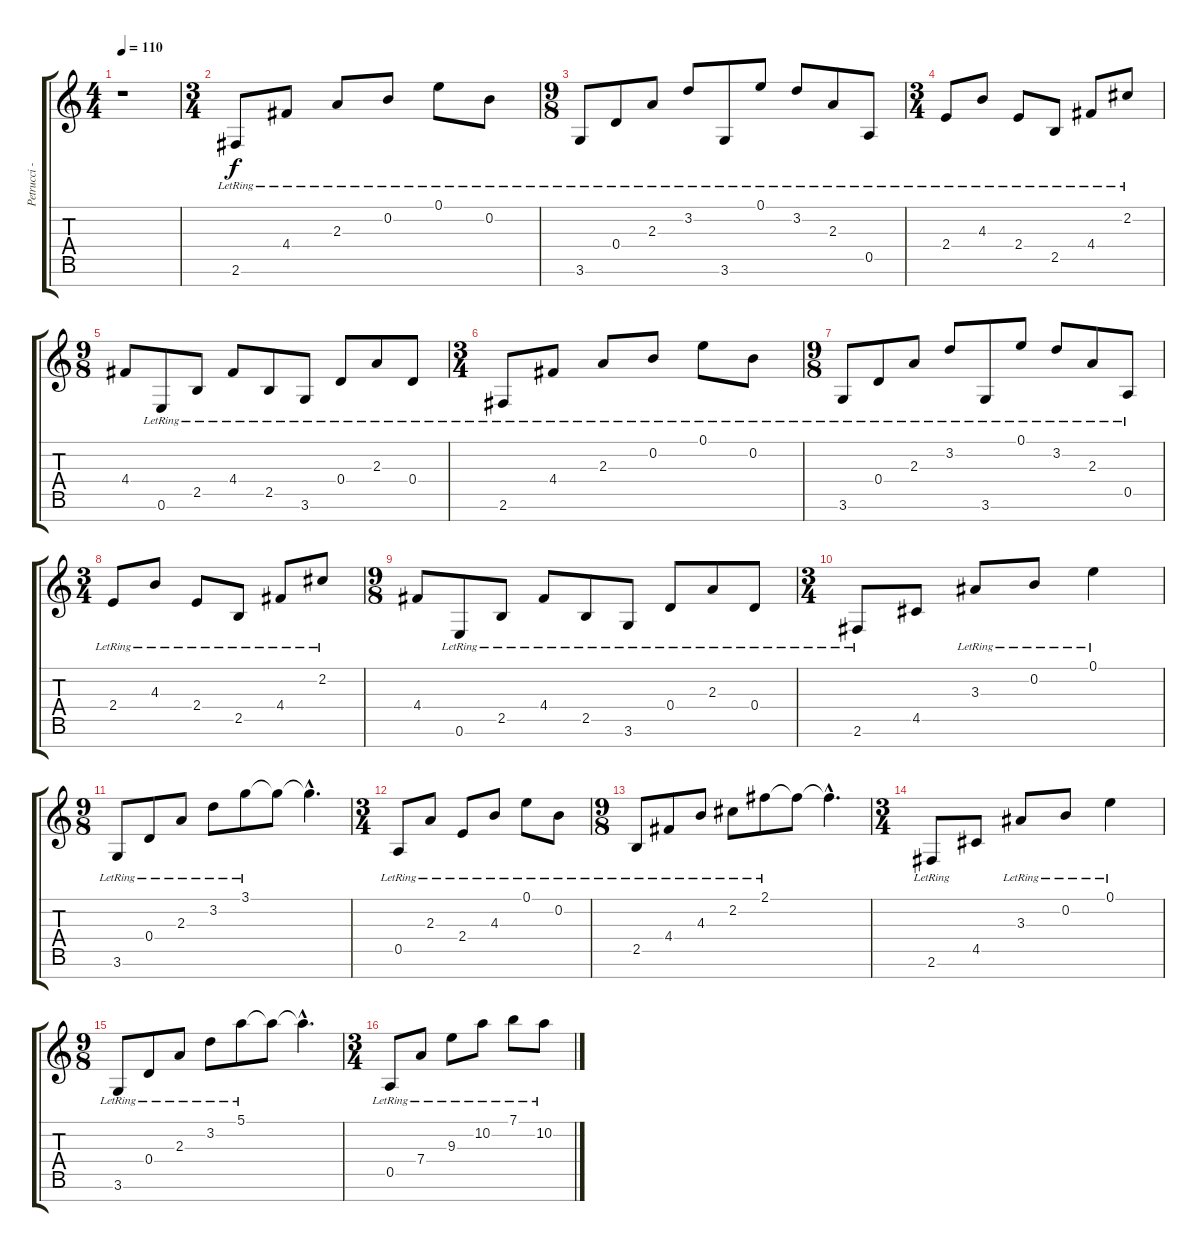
\track ("Petrucci - Acoustic 7st." "Petrucci -") {instrument acousticguitarsteel}
\staff {score tabs}
\tuning (E4 B3 G3 D3 A2 E2 B1) {hide}
\ts (4 4)
\tempo 110
\clef g2
\ks c
r.1{dy f} |
\ts (3 4)
2.6{lr}.8 4.4{lr}.8 2.3{lr}.8 0.2{lr}.8 0.1{lr}.8 0.2{lr}.8 |
\ts (9 8)
3.6{lr}.8 0.4{lr}.8 2.3{lr}.8 3.2{lr}.8 3.6{lr}.8 0.1{lr}.8 3.2{lr}.8 2.3{lr}.8 0.5{lr}.8 |
\ts (3 4)
2.4{lr}.8 4.3{lr}.8 2.4{lr}.8 2.5{lr}.8 4.4{lr}.8 2.2{lr}.8 |
\ts (9 8)
4.4.8 0.6{lr}.8 2.5{lr}.8 4.4{lr}.8 2.5{lr}.8 3.6{lr}.8 0.4{lr}.8 2.3{lr}.8 0.4{lr}.8 |
\ts (3 4)
2.6{lr}.8 4.4{lr}.8 2.3{lr}.8 0.2{lr}.8 0.1{lr}.8 0.2{lr}.8 |
\ts (9 8)
3.6{lr}.8 0.4{lr}.8 2.3{lr}.8 3.2{lr}.8 3.6{lr}.8 0.1{lr}.8 3.2{lr}.8 2.3{lr}.8 0.5{lr}.8 |
\ts (3 4)
2.4{lr}.8 4.3{lr}.8 2.4{lr}.8 2.5{lr}.8 4.4{lr}.8 2.2{lr}.8 |
\ts (9 8)
4.4.8 0.6{lr}.8 2.5{lr}.8 4.4{lr}.8 2.5{lr}.8 3.6{lr}.8 0.4{lr}.8 2.3{lr}.8 0.4{lr}.8 |
\ts (3 4)
2.6{lr}.8 4.5.8 3.3{lr}.8 0.2{lr}.8 0.1{lr}.4 |
\ts (9 8)
3.6{lr}.8 0.4{lr}.8 2.3{lr}.8 3.2{lr}.8 3.1{lr}.8 3.1{t}.8 3.1{hac t}.4{d} |
\ts (3 4)
0.5{lr}.8 2.3{lr}.8 2.4{lr}.8 4.3{lr}.8 0.1{lr}.8 0.2{lr}.8 |
\ts (9 8)
2.5{lr}.8 4.4{lr}.8 4.3{lr}.8 2.2{lr}.8 2.1{lr}.8 2.1{t}.8 2.1{hac t}.4{d} |
\ts (3 4)
2.6{lr}.8 4.5.8 3.3{lr}.8 0.2{lr}.8 0.1{lr}.4 |
\ts (9 8)
3.6{lr}.8 0.4{lr}.8 2.3{lr}.8 3.2{lr}.8 5.1{lr}.8 5.1{t}.8 5.1{hac t}.4{d} |
\ts (3 4)
0.5{lr}.8 7.4{lr}.8 9.3{lr}.8 10.2{lr}.8 7.1{lr}.8 10.2{lr}.8
